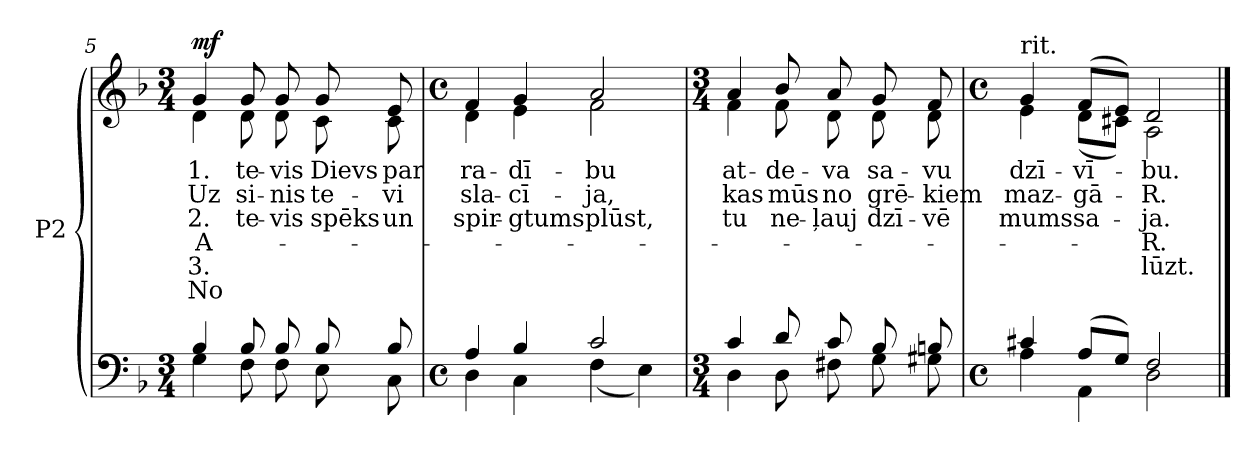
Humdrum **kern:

**kern	**kern	**text	**text	**text	**text	**text	**text	**dynam
*part2	*part1	*part1	*part1	*part1	*part1	*part1	*part1	*part1
*staff2	*staff1	*staff1	*staff1	*staff1	*staff1	*staff1	*staff1	*staff1
*I"P2	*	*	*	*	*	*	*	*
!!LO:LB:g=z
*clefF4	*clefG2	*	*	*	*	*	*	*
*k[b-]	*k[b-]	*	*	*	*	*	*	*
*F:	*F:	*	*	*	*	*	*	*
*M3/4	*M3/4	*	*	*	*	*	*	*
=5	=5	=5	=5	=5	=5	=5	=5	=5
*^	*	*	*	*	*	*	*	*
!	!	!	!LO:LY:b:color=#000000	!LO:LY:b:color=#000000	!LO:LY:b:color=#000000	!LO:LY:b:color=#000000	!LO:LY:b:color=#000000	!LO:LY:b:color=#000000	!
*	*	*^	*	*	*	*	*	*	*
4B-i/	4Gi\	4gi/	4di\	1.	Uz	2.	A-	3.	No	mf
!	!	!	!	!LO:LY:b:color=#000000	!LO:LY:b:color=#000000	!LO:LY:b:color=#000000	!	!	!	!
8B-i/	8Fi\	8gi/	8di\	te-	-si-	te-	.	.	.	.
!	!	!	!	!LO:LY:b:color=#000000	!LO:LY:b:color=#000000	!LO:LY:b:color=#000000	!	!	!	!
8B-i/	8Fi\	8gi/	8di\	-vis	-nis	-vis	.	.	.	.
!	!	!	!	!LO:LY:b:color=#000000	!LO:LY:b:color=#000000	!LO:LY:b:color=#000000	!	!	!	!
8B-i/	8Ei\	8gi/	8ci\	Dievs	te-	spēks	.	.	.	.
!	!	!	!	!LO:LY:b:color=#000000	!LO:LY:b:color=#000000	!LO:LY:b:color=#000000	!	!	!	!
8B-i/	8Ci\	8ei/	8ci\	par	-vi	un	.	.	.	.
=6	=6	=6	=6	=6	=6	=6	=6	=6	=6	=6
*M4/4	*	*M4/4	*	*	*	*	*	*	*	*
*met(c)	*	*met(c)	*	*	*	*	*	*	*	*
!	!	!	!	!LO:LY:b:color=#000000	!LO:LY:b:color=#000000	!LO:LY:b:color=#000000	!	!	!	!
4Ai/	4Di\	4fi/	4di\	ra-	sla-	spir-	.	.	.	.
!	!	!	!	!LO:LY:b:color=#000000	!LO:LY:b:color=#000000	!LO:LY:b:color=#000000	!	!	!	!
4B-i/	4Ci\	4gi/	4ei\	-dī-	-cī-	-gtums	.	.	.	.
!	!	!	!	!LO:LY:b:color=#000000	!LO:LY:b:color=#000000	!LO:LY:b:color=#000000	!	!	!	!
2ci/	(4Fi\	2ai/	2fi\	-bu	-ja,	plūst,	.	.	.	.
.	4Ei\)	.	.	.	.	.	.	.	.	.
=7	=7	=7	=7	=7	=7	=7	=7	=7	=7	=7
*M3/4	*	*M3/4	*	*	*	*	*	*	*	*
!	!	!	!	!LO:LY:b:color=#000000	!LO:LY:b:color=#000000	!LO:LY:b:color=#000000	!	!	!	!
4ci/	4Di\	4ai/	4fi\	at-	kas	tu	.	.	.	.
!	!	!	!	!LO:LY:b:color=#000000	!LO:LY:b:color=#000000	!LO:LY:b:color=#000000	!	!	!	!
8di/	8Di\	8b-i/	8fi\	-de-	mūs	ne-	.	.	.	.
!	!	!	!	!LO:LY:b:color=#000000	!LO:LY:b:color=#000000	!LO:LY:b:color=#000000	!	!	!	!
8ci/	8F#Xi\	8ai/	8di\	-va	no	-ļauj	.	.	.	.
!	!	!	!	!LO:LY:b:color=#000000	!LO:LY:b:color=#000000	!LO:LY:b:color=#000000	!	!	!	!
8B-i/	8Gi\	8gi/	8di\	sa-	grē-	dzī-	.	.	.	.
!	!	!	!	!LO:LY:b:color=#000000	!LO:LY:b:color=#000000	!LO:LY:b:color=#000000	!	!	!	!
8Bni/	8G#Xi\	8fi/	8di\	-vu	-kiem	-vē	.	.	.	.
=8	=8	=8	=8	=8	=8	=8	=8	=8	=8	=8
*M4/4	*	*M4/4	*	*	*	*	*	*	*	*
*met(c)	*	*met(c)	*	*	*	*	*	*	*	*
!	!	!LO:TX:t=rit.	!	!	!	!	!	!	!	!
!	!	!	!	!LO:LY:b:color=#000000	!LO:LY:b:color=#000000	!LO:LY:b:color=#000000	!	!	!	!
4c#Xi/	4Ai\	4gi/	4ei\	dzī-	maz-	mums	.	.	.	.
!	!	!	!	!LO:LY:b:color=#000000	!LO:LY:b:color=#000000	!LO:LY:b:color=#000000	!	!	!	!
(8Ai/L	4AAi\	(8fi/L	(8di\L	-vī-	-gā-	sa-	.	.	.	.
8Gi/J)	.	8ei/J)	8c#Xi\J)	.	.	.	.	.	.	.
!	!	!	!	!LO:LY:b:color=#000000	!LO:LY:b:color=#000000	!LO:LY:b:color=#000000	!LO:LY:b:color=#000000	!LO:LY:b:color=#000000	!	!
2Fi/	2Di\	2di/	2Ai\	-bu.	R.	-ja.	R.	lūzt.	.	.
*v	*v	*	*	*	*	*	*	*	*	*
*	*v	*v	*	*	*	*	*	*	*
==	==	==	==	==	==	==	==	==
*-	*-	*-	*-	*-	*-	*-	*-	*-
